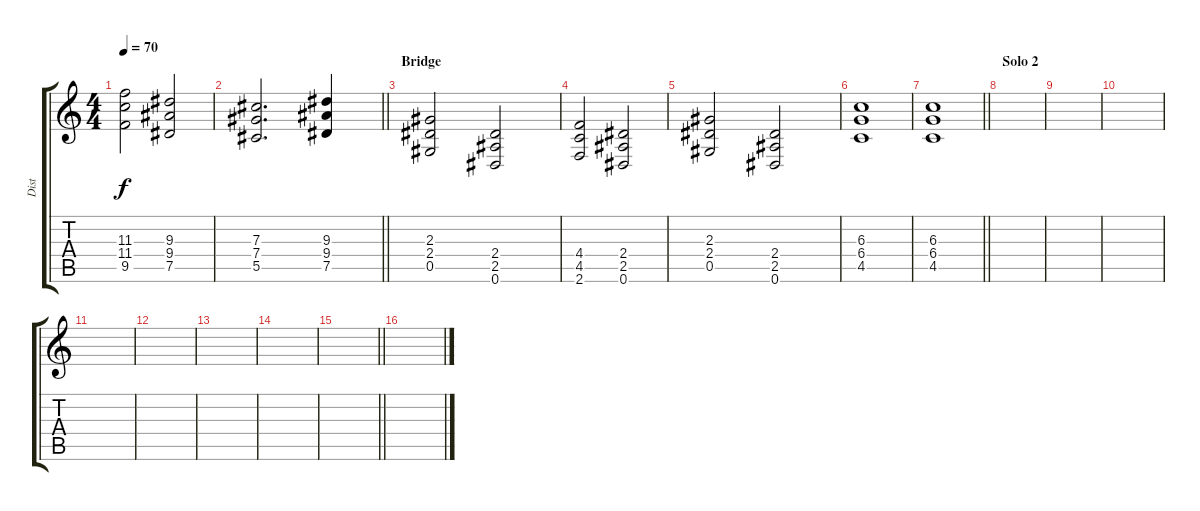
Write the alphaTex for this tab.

\track ("Dist" "Dist") {instrument distortionguitar}
\staff {score tabs}
\tuning (Eb4 Bb3 Gb3 Db3 Ab2 Eb2) {hide}
\ts (4 4)
\tempo 70
\clef g2
\ks c
(11.3 11.4 9.5).2{dy f} (9.3 9.4 7.5).2 |
\barLineRight lightlight
(7.3 7.4 5.5).2{d} (9.3 9.4 7.5).4 |
\section ("" "Bridge")
(2.3 2.4 0.5).2 (2.4 2.5 0.6).2 |
(4.4 4.5 2.6).2 (2.4 2.5 0.6).2 |
(2.3 2.4 0.5).2 (2.4 2.5 0.6).2 |
(6.3 6.4 4.5).1 |
\barLineRight lightlight
(6.3 6.4 4.5).1 |
\section ("" "Solo 2")
|
|
|
|
|
|
|
\barLineRight lightlight
|
\section ("" "")
